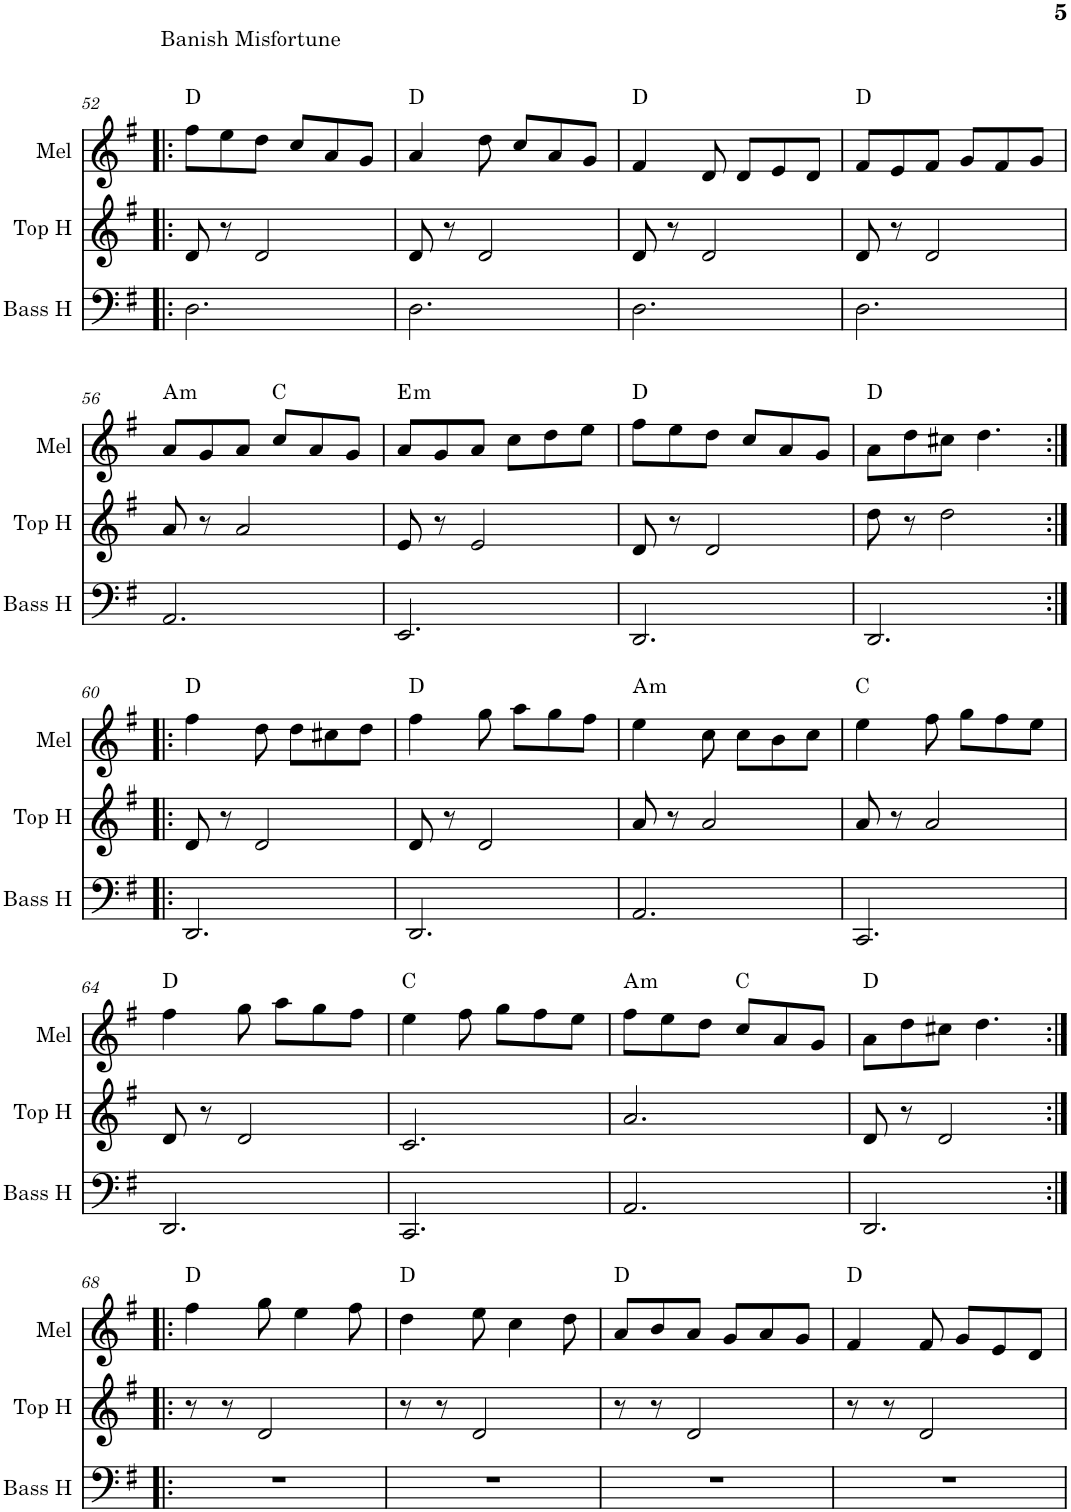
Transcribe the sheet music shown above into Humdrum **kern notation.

**kern	**kern	**kern	**harte
*part3	*part2	*part1	*part1
*staff3	*staff2	*staff1	*
*I"Bass Horns	*I"Top Horns	*I"Melody	*
*I'Bass H	*I'Top H	*I'Mel	*
!!LO:PB:g=z
*clefF4	*clefG2	*clefG2	*
*	*Trd7c12	*	*
*k[f#]	*k[f#]	*k[f#]	*
*G:	*G:	*G:	*
*M6/8	*M6/8	*M6/8	*
=52!|:	=52!|:	=52!|:	=52!|:
!	!	!LO:TX:a:t=Banish Misfortune	!
2.D\	8d/	8ff#\L	D:maj
.	8r	8ee\	.
.	2d/	8dd\J	.
.	.	8cc/L	.
.	.	8a/	.
.	.	8g/J	.
=53	=53	=53	=53
2.D\	8d/	4a/	D:maj
.	8r	.	.
.	2d/	8dd\	.
.	.	8cc/L	.
.	.	8a/	.
.	.	8g/J	.
=54	=54	=54	=54
2.D\	8d/	4f#/	D:maj
.	8r	.	.
.	2d/	8d/	.
.	.	8d/L	.
.	.	8e/	.
.	.	8d/J	.
=55	=55	=55	=55
2.D\	8d/	8f#/L	D:maj
.	8r	8e/	.
.	2d/	8f#/J	.
.	.	8g/L	.
.	.	8f#/	.
.	.	8g/J	.
!!LO:LB:g=z
=56	=56	=56	=56
!	!	!	!LO:H:kt=m
2.AA/	8a/	8a/L	A:min
.	8r	8g/	.
.	2a/	8a/J	.
.	.	8cc/L	C:maj
.	.	8a/	.
.	.	8g/J	.
=57	=57	=57	=57
!	!	!	!LO:H:kt=m
2.EE/	8e/	8a/L	E:min
.	8r	8g/	.
.	2e/	8a/J	.
.	.	8cc\L	.
.	.	8dd\	.
.	.	8ee\J	.
=58	=58	=58	=58
2.DD/	8d/	8ff#\L	D:maj
.	8r	8ee\	.
.	2d/	8dd\J	.
.	.	8cc/L	.
.	.	8a/	.
.	.	8g/J	.
=59	=59	=59	=59
2.DD/	8dd\	8a\L	D:maj
.	8r	8dd\	.
.	2dd\	8cc#X\J	.
.	.	4.dd\	.
!!LO:LB:g=z
=60:|!|:	=60:|!|:	=60:|!|:	=60:|!|:
2.DD/	8d/	4ff#\	D:maj
.	8r	.	.
.	2d/	8dd\	.
.	.	8dd\L	.
.	.	8cc#X\	.
.	.	8dd\J	.
=61	=61	=61	=61
2.DD/	8d/	4ff#\	D:maj
.	8r	.	.
.	2d/	8gg\	.
.	.	8aa\L	.
.	.	8gg\	.
.	.	8ff#\J	.
=62	=62	=62	=62
!	!	!	!LO:H:kt=m
2.AA/	8a/	4ee\	A:min
.	8r	.	.
.	2a/	8cc\	.
.	.	8cc\L	.
.	.	8b\	.
.	.	8cc\J	.
=63	=63	=63	=63
2.CC/	8a/	4ee\	C:maj
.	8r	.	.
.	2a/	8ff#\	.
.	.	8gg\L	.
.	.	8ff#\	.
.	.	8ee\J	.
!!LO:LB:g=z
=64	=64	=64	=64
2.DD/	8d/	4ff#\	D:maj
.	8r	.	.
.	2d/	8gg\	.
.	.	8aa\L	.
.	.	8gg\	.
.	.	8ff#\J	.
=65	=65	=65	=65
2.CC/	2.c/	4ee\	C:maj
.	.	8ff#\	.
.	.	8gg\L	.
.	.	8ff#\	.
.	.	8ee\J	.
=66	=66	=66	=66
!	!	!	!LO:H:kt=m
2.AA/	2.a/	8ff#\L	A:min
.	.	8ee\	.
.	.	8dd\J	.
.	.	8cc/L	C:maj
.	.	8a/	.
.	.	8g/J	.
=67	=67	=67	=67
2.DD/	8d/	8a\L	D:maj
.	8r	8dd\	.
.	2d/	8cc#X\J	.
.	.	4.dd\	.
!!LO:LB:g=z
=68:|!|:	=68:|!|:	=68:|!|:	=68:|!|:
2.r	8r	4ff#\	D:maj
.	8r	.	.
.	2d/	8gg\	.
.	.	4ee\	.
.	.	8ff#\	.
=69	=69	=69	=69
2.r	8r	4dd\	D:maj
.	8r	.	.
.	2d/	8ee\	.
.	.	4cc\	.
.	.	8dd\	.
=70	=70	=70	=70
2.r	8r	8a/L	D:maj
.	8r	8b/	.
.	2d/	8a/J	.
.	.	8g/L	.
.	.	8a/	.
.	.	8g/J	.
=71	=71	=71	=71
2.r	8r	4f#/	D:maj
.	8r	.	.
.	2d/	8f#/	.
.	.	8g/L	.
.	.	8e/	.
.	.	8d/J	.
=	=	=	=
*-	*-	*-	*-
